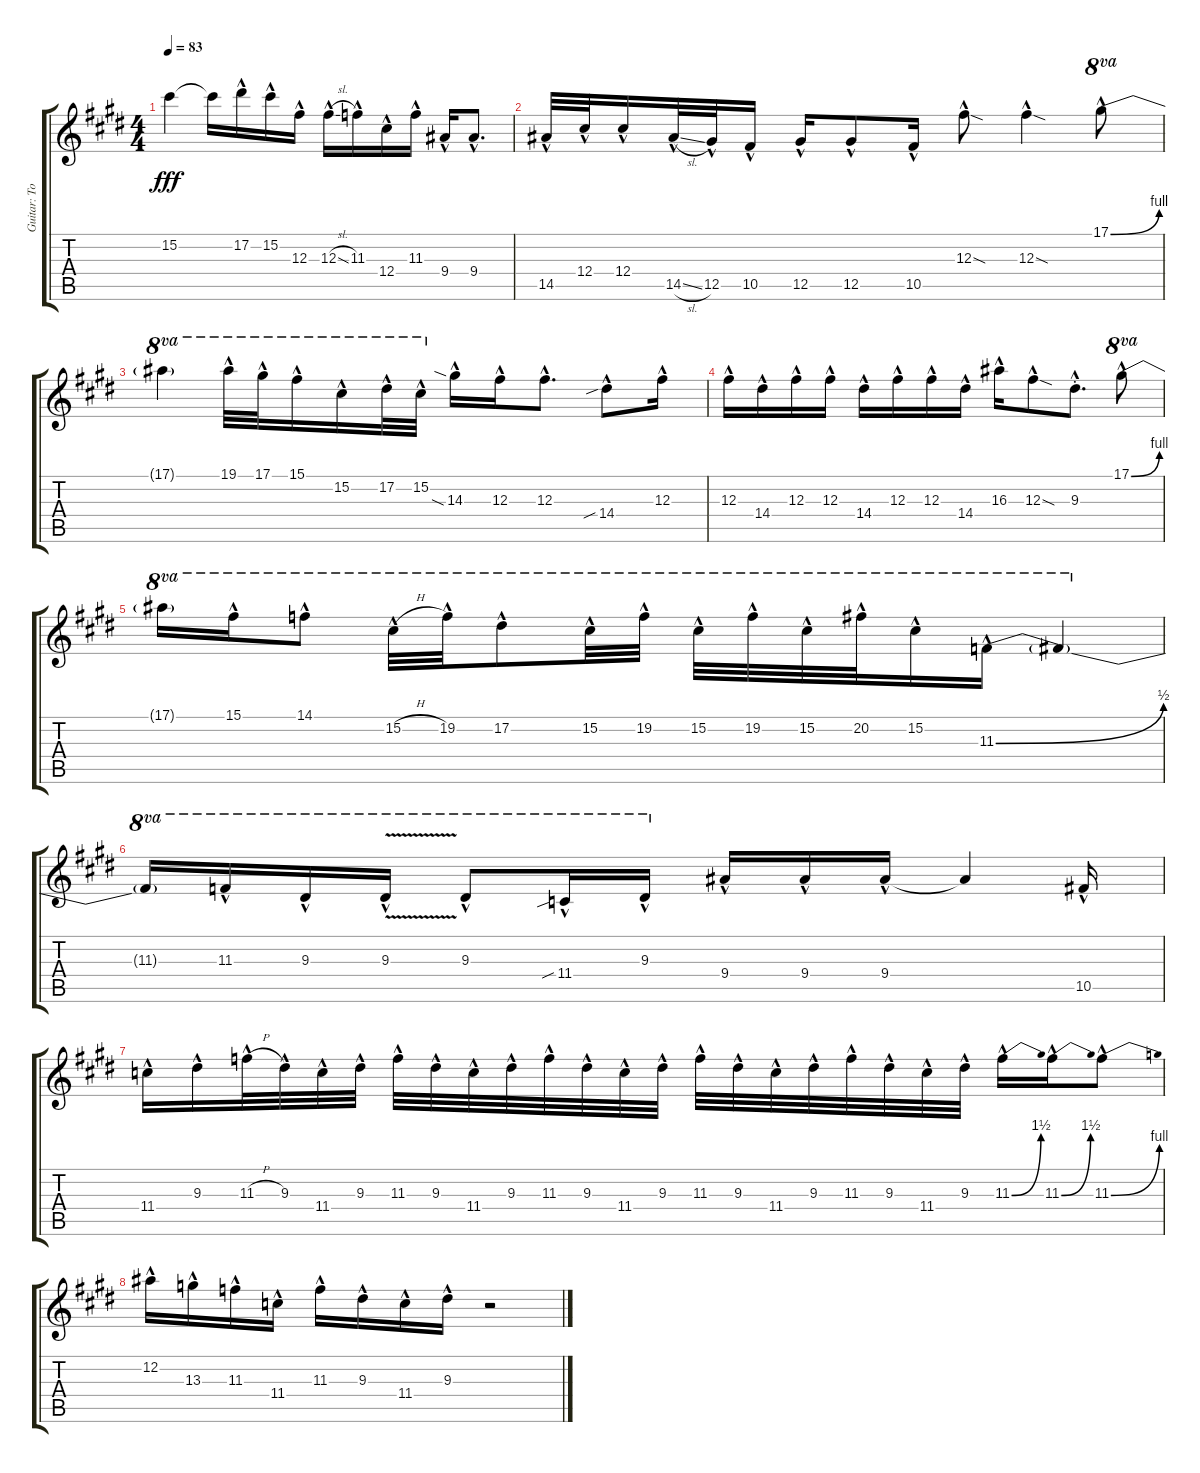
\track ("Guitar: Tony" "Guitar: To") {instrument overdrivenguitar}
\staff {score tabs}
\tuning (Eb4 Bb3 Gb3 Db3 Ab2 Eb2) {hide}
\ts (4 4)
\tempo 83
\clef g2
\ks e
15.2{t}.4{dy fff} 15.2{t}.16 17.2{hac}.16 15.2{hac}.16 12.3{hac}.16 12.3{sl hac}.16 11.3{hac}.16 12.4{hac}.16 11.3{hac}.16 9.4{hac}.16 9.4{hac}.8{d} |
14.5{hac}.32 12.4{hac}.32 12.4{hac}.16 14.5{sl hac}.32 12.5{hac}.32 10.5{hac}.16 12.5{hac}.16 12.5{hac}.8 10.5{hac}.16 12.3{sod hac}.8 12.3{sod hac}.4 17.1{be (bend 0 0 60 4) hac}.8{ot 8va} |
17.1{t}.4{ot 8va} 19.1{hac}.32{ot 8va} 17.1{hac}.32{ot 8va} 15.1{hac}.16{ot 8va} 15.2{hac}.16{ot 8va} 17.2{hac}.32{ot 8va} 15.2{hac}.32{ot 8va} 14.3{sia hac}.16 12.3{hac}.16 12.3{hac}.8{d} 14.4{sib hac}.8 12.3{hac}.16 |
12.3{hac}.16 14.4{hac}.16 12.3{hac}.16 12.3{hac}.16 14.4{hac}.16 12.3{hac}.16 12.3{hac}.16 14.4{hac}.16 16.3{hac}.16 12.3{sod hac}.8 9.3{hac st}.8{d} 17.1{be (bend 0 0 60 4) hac}.8{ot 8va} |
17.1{t}.16{ot 8va} 15.1{hac}.16{ot 8va} 14.1{hac}.8{ot 8va} 15.2{h hac}.32{ot 8va} 19.2{hac}.32{ot 8va} 17.2{hac}.8{ot 8va} 15.2{hac}.32{ot 8va} 19.2{hac}.32{ot 8va} 15.2{hac}.32{ot 8va} 19.2{hac}.32{ot 8va} 15.2{hac}.32{ot 8va} 20.2{hac}.32{ot 8va} 15.2{hac}.16{ot 8va} 11.3{be (bend 0 0 60 2) hac}.16{ot 8va} 11.3{t}.4{ot 8va} |
11.3{t}.16{ot 8va} 11.3{hac}.16{ot 8va} 9.3{hac}.16{ot 8va} 9.3{v hac}.16{ot 8va} 9.3{hac}.8{ot 8va} 11.4{sib hac}.16{ot 8va} 9.3{hac}.16{ot 8va} 9.4{hac}.16 9.4{hac}.16 9.4{hac}.16 9.4{t}.4 10.5{hac}.16 |
11.4{hac}.16 9.3{hac}.16 11.3{h hac}.32 9.3{hac}.32 11.4{hac}.32 9.3{hac}.32 11.3{hac}.32 9.3{hac}.32 11.4{hac}.32 9.3{hac}.32 11.3{hac}.32 9.3{hac}.32 11.4{hac}.32 9.3{hac}.32 11.3{hac}.32 9.3{hac}.32 11.4{hac}.32 9.3{hac}.32 11.3{hac}.32 9.3{hac}.32 11.4{hac}.32 9.3{hac}.32 11.3{be (bend 0 0 60 6) hac}.16 11.3{be (bend 0 0 60 6) hac}.16 11.3{be (bend 0 0 60 4) hac}.8 |
12.2{hac}.16 13.3{hac}.16 11.3{hac}.16 11.4{hac}.16 11.3{hac}.16 9.3{hac}.16 11.4{hac}.16 9.3{hac}.16 r.2
